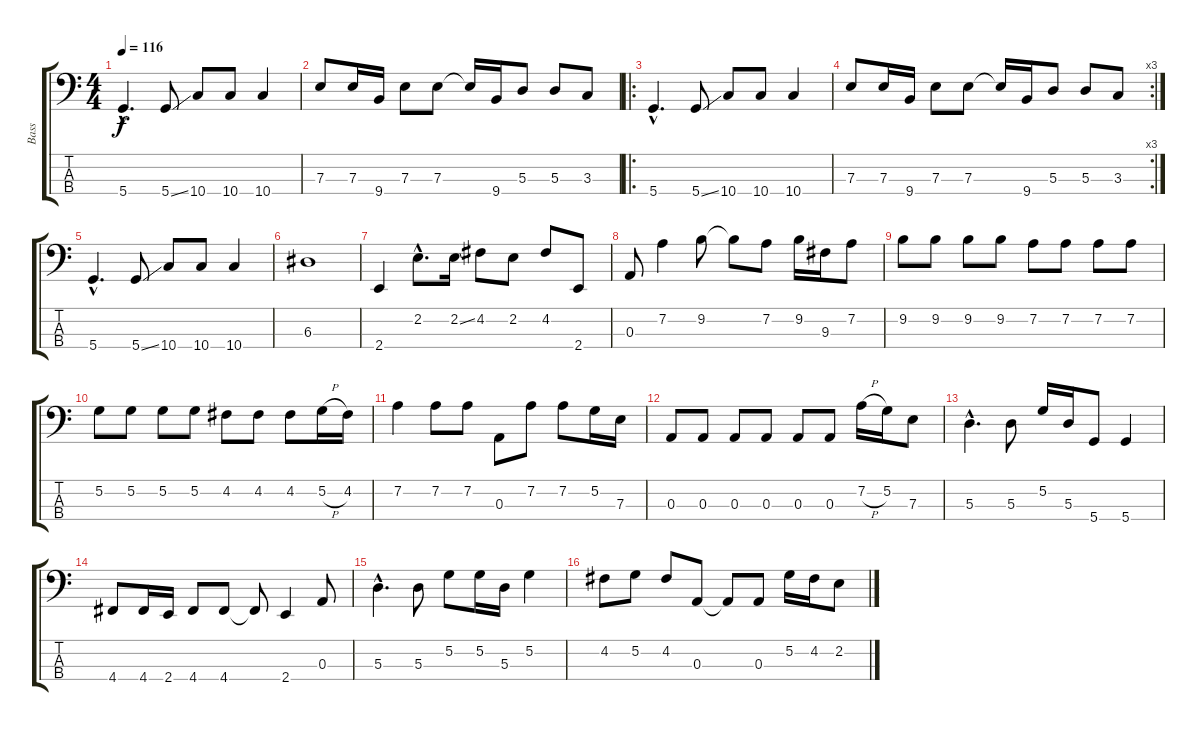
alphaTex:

\track ("Bass" "Bass") {instrument electricbassfinger}
\staff {score tabs}
\tuning (G2 D2 A1 D1) {hide}
\ts (4 4)
\tempo 116
\clef f4
\ks c
5.4{hac}.4{d dy f} 5.4{ss}.8 10.4.8 10.4.8 10.4.4 |
7.3.8 7.3.16 9.4.16 7.3.8 7.3.8 7.3{t}.16 9.4.16 5.3.8 5.3.8 3.3.8 |
\ro
5.4{hac}.4{d} 5.4{ss}.8 10.4.8 10.4.8 10.4.4 |
\rc 3
7.3.8 7.3.16 9.4.16 7.3.8 7.3.8 7.3{t}.16 9.4.16 5.3.8 5.3.8 3.3.8 |
5.4{hac}.4{d} 5.4{ss}.8 10.4.8 10.4.8 10.4.4 |
6.3.1 |
2.4.4 2.2{hac}.8{d} 2.2{ss}.16 4.2.8 2.2.8 4.2.8 2.4.8 |
0.3.8 7.2.4 9.2.8 9.2{t}.8 7.2.8 9.2.16 9.3.16 7.2.8 |
9.2.8 9.2.8 9.2.8 9.2.8 7.2.8 7.2.8 7.2.8 7.2.8 |
5.2.8 5.2.8 5.2.8 5.2.8 4.2.8 4.2.8 4.2.8 5.2{h}.16 4.2.16 |
7.2.4 7.2.8 7.2.8 0.3.8 7.2.8 7.2.8 5.2.16 7.3.16 |
0.3.8 0.3.8 0.3.8 0.3.8 0.3.8 0.3.8 7.2{h}.16 5.2.16 7.3.8 |
5.3{hac}.4{d} 5.3.8 5.2.16 5.3.16 5.4.8 5.4.4 |
4.4.8 4.4.16 2.4.16 4.4.8 4.4.8 4.4{t}.8 2.4.4 0.3.8 |
5.3{hac}.4{d} 5.3.8 5.2.8 5.2.16 5.3.16 5.2.4 |
4.2.8 5.2.8 4.2.8 0.3.8 0.3{t}.8 0.3.8 5.2.16 4.2.16 2.2.8
